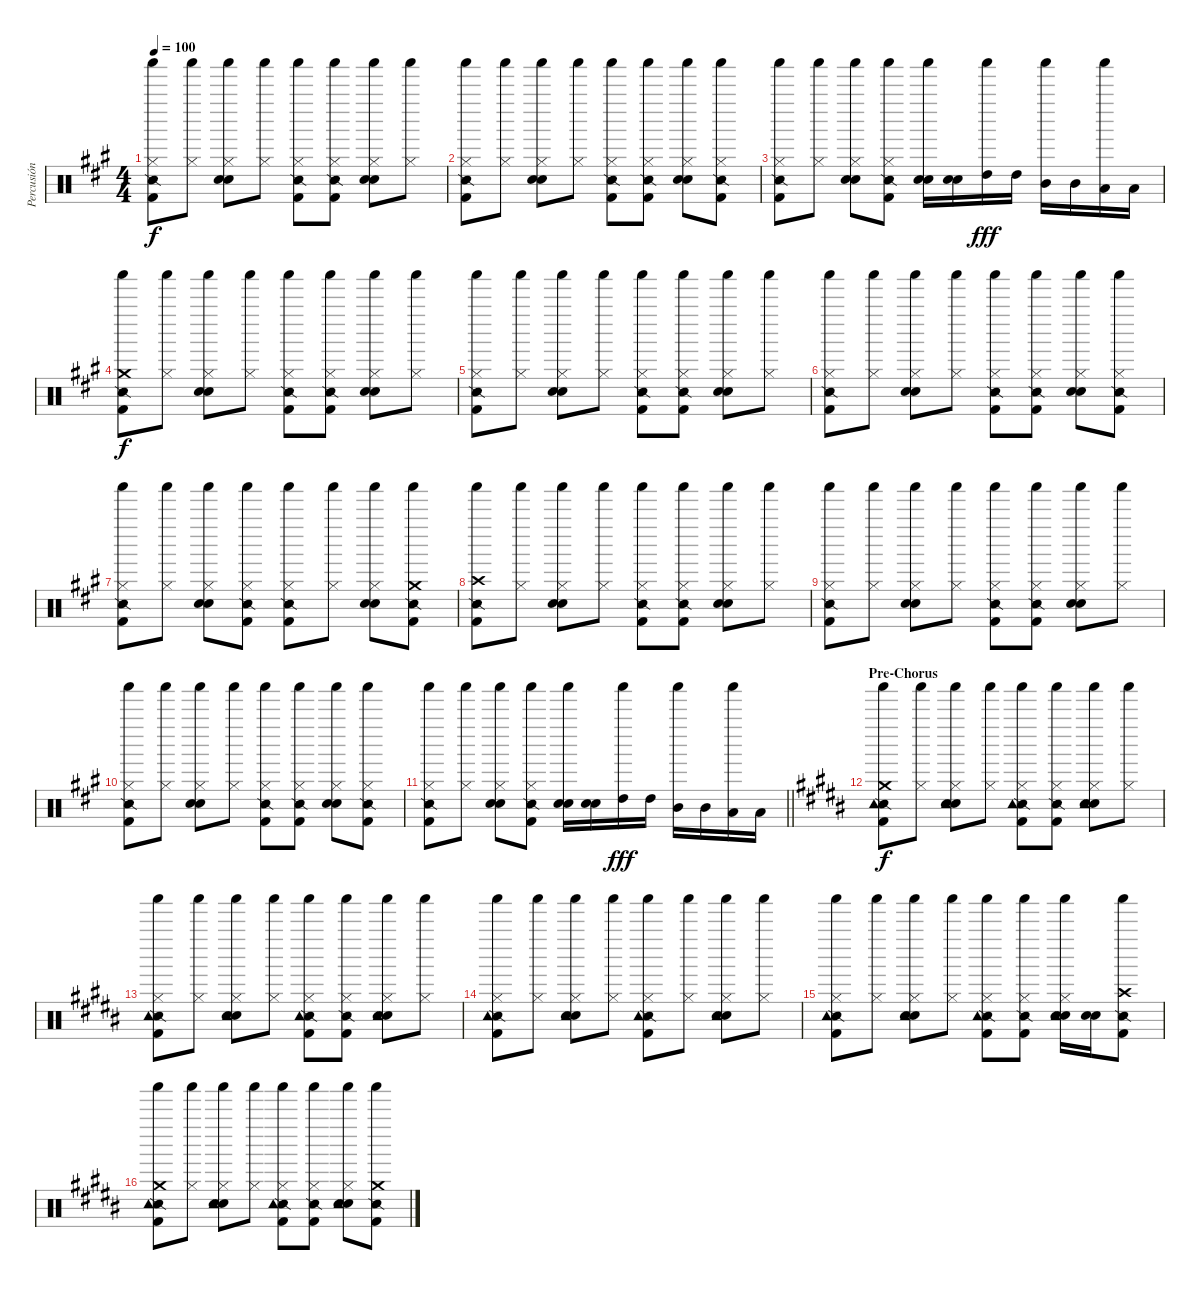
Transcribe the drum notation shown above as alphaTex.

\track ("Percusión" "Percusión") {instrument percussion}
\staff {score}
\articulation defaults
\ts (4 4)
\tempo 100
\clef neutral
\ks a
("Hi-Hat (closed)" "Kick (hit) 2" "Snare (side stick) 2" "Shaker (hit)").8{dy f} ("Hi-Hat (closed)" "Shaker (hit)").8 ("Hi-Hat (closed)" "Snare (hit) 2" "Electric Snare (hit)" "Shaker (hit)").8 ("Hi-Hat (closed)" "Shaker (hit)").8 ("Hi-Hat (closed)" "Kick (hit) 2" "Snare (side stick) 2" "Shaker (hit)").8 ("Hi-Hat (closed)" "Kick (hit) 2" "Snare (side stick) 2" "Shaker (hit)").8 ("Hi-Hat (closed)" "Snare (hit) 2" "Electric Snare (hit)" "Shaker (hit)").8 ("Hi-Hat (closed)" "Shaker (hit)").8 |
("Hi-Hat (closed)" "Kick (hit) 2" "Snare (side stick) 2" "Shaker (hit)").8 ("Hi-Hat (closed)" "Shaker (hit)").8 ("Hi-Hat (closed)" "Snare (hit) 2" "Electric Snare (hit)" "Shaker (hit)").8 ("Hi-Hat (closed)" "Shaker (hit)").8 ("Hi-Hat (closed)" "Kick (hit) 2" "Snare (side stick) 2" "Shaker (hit)").8 ("Hi-Hat (closed)" "Kick (hit) 2" "Snare (side stick) 2" "Shaker (hit)").8 ("Hi-Hat (closed)" "Snare (hit) 2" "Electric Snare (hit)" "Shaker (hit)").8 ("Hi-Hat (closed)" "Kick (hit) 2" "Snare (side stick) 2" "Shaker (hit)").8 |
("Hi-Hat (closed)" "Kick (hit) 2" "Snare (side stick) 2" "Shaker (hit)").8 ("Hi-Hat (closed)" "Shaker (hit)").8 ("Hi-Hat (closed)" "Snare (hit) 2" "Electric Snare (hit)" "Shaker (hit)").8 ("Hi-Hat (closed)" "Kick (hit) 2" "Snare (side stick) 2" "Shaker (hit)").8 ("Snare (hit) 2" "Electric Snare (hit)" "Shaker (hit)").16 ("Snare (hit) 2" "Electric Snare (hit)").16 ("High Tom (hit)" "Shaker (hit)").16{dy fff} "High Tom (hit)".16 ("Mid Tom (hit)" "Shaker (hit)").16 "Mid Tom (hit)".16 ("Low Tom (hit)" "Shaker (hit)").16 "Low Tom (hit)".16 |
("Crash medium (hit)" "Kick (hit) 2" "Snare (side stick) 2" "Shaker (hit)").8{dy f} ("Hi-Hat (closed)" "Shaker (hit)").8 ("Hi-Hat (closed)" "Snare (hit) 2" "Electric Snare (hit)" "Shaker (hit)").8 ("Hi-Hat (closed)" "Shaker (hit)").8 ("Hi-Hat (closed)" "Kick (hit) 2" "Snare (side stick) 2" "Shaker (hit)").8 ("Hi-Hat (closed)" "Kick (hit) 2" "Snare (side stick) 2" "Shaker (hit)").8 ("Hi-Hat (closed)" "Snare (hit) 2" "Electric Snare (hit)" "Shaker (hit)").8 ("Hi-Hat (closed)" "Shaker (hit)").8 |
("Hi-Hat (closed)" "Kick (hit) 2" "Snare (side stick) 2" "Shaker (hit)").8 ("Hi-Hat (closed)" "Shaker (hit)").8 ("Hi-Hat (closed)" "Snare (hit) 2" "Electric Snare (hit)" "Shaker (hit)").8 ("Hi-Hat (closed)" "Shaker (hit)").8 ("Hi-Hat (closed)" "Kick (hit) 2" "Snare (side stick) 2" "Shaker (hit)").8 ("Hi-Hat (closed)" "Kick (hit) 2" "Snare (side stick) 2" "Shaker (hit)").8 ("Hi-Hat (closed)" "Snare (hit) 2" "Electric Snare (hit)" "Shaker (hit)").8 ("Hi-Hat (closed)" "Shaker (hit)").8 |
("Hi-Hat (closed)" "Kick (hit) 2" "Snare (side stick) 2" "Shaker (hit)").8 ("Hi-Hat (closed)" "Shaker (hit)").8 ("Hi-Hat (closed)" "Snare (hit) 2" "Electric Snare (hit)" "Shaker (hit)").8 ("Hi-Hat (closed)" "Shaker (hit)").8 ("Hi-Hat (closed)" "Kick (hit) 2" "Snare (side stick) 2" "Shaker (hit)").8 ("Hi-Hat (closed)" "Kick (hit) 2" "Snare (side stick) 2" "Shaker (hit)").8 ("Hi-Hat (closed)" "Snare (hit) 2" "Electric Snare (hit)" "Shaker (hit)").8 ("Hi-Hat (closed)" "Kick (hit) 2" "Snare (side stick) 2" "Shaker (hit)").8 |
("Hi-Hat (closed)" "Kick (hit) 2" "Snare (side stick) 2" "Shaker (hit)").8 ("Hi-Hat (closed)" "Shaker (hit)").8 ("Hi-Hat (closed)" "Snare (hit) 2" "Electric Snare (hit)" "Shaker (hit)").8 ("Hi-Hat (closed)" "Kick (hit) 2" "Snare (side stick) 2" "Shaker (hit)").8 ("Hi-Hat (closed)" "Kick (hit) 2" "Snare (side stick) 2" "Shaker (hit)").8 ("Hi-Hat (closed)" "Shaker (hit)").8 ("Hi-Hat (closed)" "Snare (hit) 2" "Electric Snare (hit)" "Shaker (hit)").8 ("Crash medium (hit)" "Kick (hit) 2" "Snare (side stick) 2" "Shaker (hit)").8 |
("Crash high (hit)" "Kick (hit) 2" "Snare (side stick) 2" "Shaker (hit)").8 ("Hi-Hat (closed)" "Shaker (hit)").8 ("Hi-Hat (closed)" "Snare (hit) 2" "Electric Snare (hit)" "Shaker (hit)").8 ("Hi-Hat (closed)" "Shaker (hit)").8 ("Hi-Hat (closed)" "Kick (hit) 2" "Snare (side stick) 2" "Shaker (hit)").8 ("Hi-Hat (closed)" "Kick (hit) 2" "Snare (side stick) 2" "Shaker (hit)").8 ("Hi-Hat (closed)" "Snare (hit) 2" "Electric Snare (hit)" "Shaker (hit)").8 ("Hi-Hat (closed)" "Shaker (hit)").8 |
("Hi-Hat (closed)" "Kick (hit) 2" "Snare (side stick) 2" "Shaker (hit)").8 ("Hi-Hat (closed)" "Shaker (hit)").8 ("Hi-Hat (closed)" "Snare (hit) 2" "Electric Snare (hit)" "Shaker (hit)").8 ("Hi-Hat (closed)" "Shaker (hit)").8 ("Hi-Hat (closed)" "Kick (hit) 2" "Snare (side stick) 2" "Shaker (hit)").8 ("Hi-Hat (closed)" "Kick (hit) 2" "Snare (side stick) 2" "Shaker (hit)").8 ("Hi-Hat (closed)" "Snare (hit) 2" "Electric Snare (hit)" "Shaker (hit)").8 ("Hi-Hat (closed)" "Shaker (hit)").8 |
("Hi-Hat (closed)" "Kick (hit) 2" "Snare (side stick) 2" "Shaker (hit)").8 ("Hi-Hat (closed)" "Shaker (hit)").8 ("Hi-Hat (closed)" "Snare (hit) 2" "Electric Snare (hit)" "Shaker (hit)").8 ("Hi-Hat (closed)" "Shaker (hit)").8 ("Hi-Hat (closed)" "Kick (hit) 2" "Snare (side stick) 2" "Shaker (hit)").8 ("Hi-Hat (closed)" "Kick (hit) 2" "Snare (side stick) 2" "Shaker (hit)").8 ("Hi-Hat (closed)" "Snare (hit) 2" "Electric Snare (hit)" "Shaker (hit)").8 ("Hi-Hat (closed)" "Kick (hit) 2" "Snare (side stick) 2" "Shaker (hit)").8 |
\barLineRight lightlight
("Hi-Hat (closed)" "Kick (hit) 2" "Snare (side stick) 2" "Shaker (hit)").8 ("Hi-Hat (closed)" "Shaker (hit)").8 ("Hi-Hat (closed)" "Snare (hit) 2" "Electric Snare (hit)" "Shaker (hit)").8 ("Hi-Hat (closed)" "Kick (hit) 2" "Snare (side stick) 2" "Shaker (hit)").8 ("Snare (hit) 2" "Electric Snare (hit)" "Shaker (hit)").16 ("Snare (hit) 2" "Electric Snare (hit)").16 ("High Tom (hit)" "Shaker (hit)").16{dy fff} "High Tom (hit)".16 ("Mid Tom (hit)" "Shaker (hit)").16 "Mid Tom (hit)".16 ("Low Tom (hit)" "Shaker (hit)").16 "Low Tom (hit)".16 |
\section ("" "Pre-Chorus")
\ks b
("Crash medium (hit)" "Kick (hit) 2" "Snare (side stick) 2" "Tambourine (hit)" "Shaker (hit)").8{dy f} ("Hi-Hat (closed)" "Shaker (hit)").8 ("Hi-Hat (closed)" "Snare (hit) 2" "Electric Snare (hit)" "Tambourine (hit)" "Shaker (hit)").8 ("Hi-Hat (closed)" "Shaker (hit)").8 ("Hi-Hat (closed)" "Kick (hit) 2" "Snare (side stick) 2" "Tambourine (hit)" "Shaker (hit)").8 ("Hi-Hat (closed)" "Kick (hit) 2" "Snare (side stick) 2" "Shaker (hit)").8 ("Hi-Hat (closed)" "Snare (hit) 2" "Electric Snare (hit)" "Tambourine (hit)" "Shaker (hit)").8 ("Hi-Hat (closed)" "Shaker (hit)").8 |
\ks g#minor
("Hi-Hat (closed)" "Kick (hit) 2" "Snare (side stick) 2" "Tambourine (hit)" "Shaker (hit)").8 ("Hi-Hat (closed)" "Shaker (hit)").8 ("Hi-Hat (closed)" "Snare (hit) 2" "Electric Snare (hit)" "Tambourine (hit)" "Shaker (hit)").8 ("Hi-Hat (closed)" "Shaker (hit)").8 ("Hi-Hat (closed)" "Kick (hit) 2" "Snare (side stick) 2" "Tambourine (hit)" "Shaker (hit)").8 ("Hi-Hat (closed)" "Kick (hit) 2" "Snare (side stick) 2" "Shaker (hit)").8 ("Hi-Hat (closed)" "Snare (hit) 2" "Electric Snare (hit)" "Tambourine (hit)" "Shaker (hit)").8 ("Hi-Hat (closed)" "Shaker (hit)").8 |
("Hi-Hat (closed)" "Kick (hit) 2" "Snare (side stick) 2" "Tambourine (hit)" "Shaker (hit)").8 ("Hi-Hat (closed)" "Shaker (hit)").8 ("Hi-Hat (closed)" "Snare (hit) 2" "Electric Snare (hit)" "Tambourine (hit)" "Shaker (hit)").8 ("Hi-Hat (closed)" "Shaker (hit)").8 ("Hi-Hat (closed)" "Kick (hit) 2" "Snare (side stick) 2" "Tambourine (hit)" "Shaker (hit)").8 ("Hi-Hat (closed)" "Shaker (hit)").8 ("Hi-Hat (closed)" "Snare (hit) 2" "Electric Snare (hit)" "Tambourine (hit)" "Shaker (hit)").8 ("Hi-Hat (closed)" "Shaker (hit)").8 |
("Hi-Hat (closed)" "Kick (hit) 2" "Snare (side stick) 2" "Tambourine (hit)" "Shaker (hit)").8 ("Hi-Hat (closed)" "Shaker (hit)").8 ("Hi-Hat (closed)" "Snare (hit) 2" "Electric Snare (hit)" "Tambourine (hit)" "Shaker (hit)").8 ("Hi-Hat (closed)" "Shaker (hit)").8 ("Hi-Hat (closed)" "Kick (hit) 2" "Snare (side stick) 2" "Tambourine (hit)" "Shaker (hit)").8 ("Hi-Hat (closed)" "Kick (hit) 2" "Snare (side stick) 2" "Shaker (hit)").8 ("Hi-Hat (closed)" "Snare (hit) 2" "Electric Snare (hit)" "Tambourine (hit)" "Shaker (hit)").16 ("Snare (hit) 2" "Electric Snare (hit)").16 ("Crash high (hit)" "Kick (hit) 2" "Snare (side stick) 2" "Shaker (hit)").8 |
("Crash medium (hit)" "Kick (hit) 2" "Snare (side stick) 2" "Tambourine (hit)" "Shaker (hit)").8 ("Hi-Hat (closed)" "Shaker (hit)").8 ("Hi-Hat (closed)" "Snare (hit) 2" "Electric Snare (hit)" "Tambourine (hit)" "Shaker (hit)").8 ("Hi-Hat (closed)" "Shaker (hit)").8 ("Hi-Hat (closed)" "Kick (hit) 2" "Snare (side stick) 2" "Tambourine (hit)" "Shaker (hit)").8 ("Hi-Hat (closed)" "Kick (hit) 2" "Snare (side stick) 2" "Shaker (hit)").8 ("Hi-Hat (closed)" "Snare (hit) 2" "Electric Snare (hit)" "Tambourine (hit)" "Shaker (hit)").8 ("Crash medium (hit)" "Kick (hit) 2" "Snare (side stick) 2" "Shaker (hit)").8
